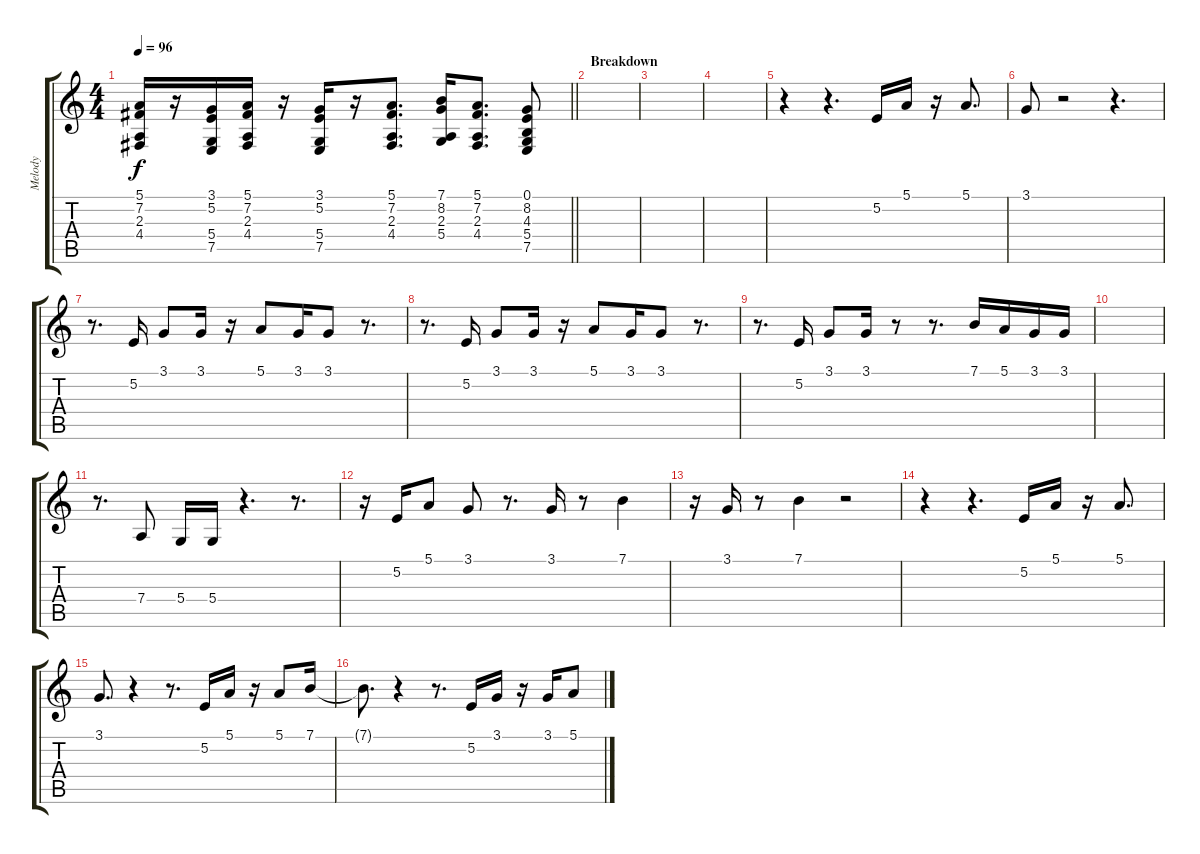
\track ("Melody" "Melody") {instrument electricpiano1}
\staff {score tabs}
\tuning (E4 B3 G3 D3 A2 E2) {hide}
\ts (4 4)
\tempo 96
\clef g2
\barLineRight lightlight
\ks c
(5.1{t} 7.2{t} 2.3{t} 4.4{t}).16{dy f} r.16 (3.1 5.2 5.4 7.5).16 (5.1 7.2 2.3 4.4).16 r.16 (3.1 5.2 5.4 7.5).16 r.16 (5.1 7.2 2.3 4.4).8{d} (7.1 8.2 2.3 5.4).16 (5.1 7.2 2.3 4.4).8{d} (0.1 8.2 4.3 5.4 7.5).8 |
\section ("" "Breakdown")
|
|
|
r.4 r.4{d} 5.2.16 5.1.16 r.16 5.1.8{d} |
3.1.8 r.2 r.4{d} |
r.8{d} 5.2.16 3.1.8 3.1.16 r.16 5.1.8 3.1.16 3.1.8 r.8{d} |
r.8{d} 5.2.16 3.1.8 3.1.16 r.16 5.1.8 3.1.16 3.1.8 r.8{d} |
r.8{d} 5.2.16 3.1.8 3.1.16 r.8 r.8{d} 7.1.16 5.1.16 3.1.16 3.1.16 |
|
r.8{d} 7.4.8 5.4.16 5.4.16 r.4{d} r.8{d} |
r.16 5.2.16 5.1.8 3.1.8 r.8{d} 3.1.16 r.8 7.1.4 |
r.16 3.1.16 r.8 7.1.4 r.2 |
r.4 r.4{d} 5.2.16 5.1.16 r.16 5.1.8{d} |
3.1.8{d} r.4 r.8{d} 5.2.16 5.1.16 r.16 5.1.8 7.1.16 |
7.1{t}.8{d} r.4 r.8{d} 5.2.16 3.1.16 r.16 3.1.16 5.1.8
